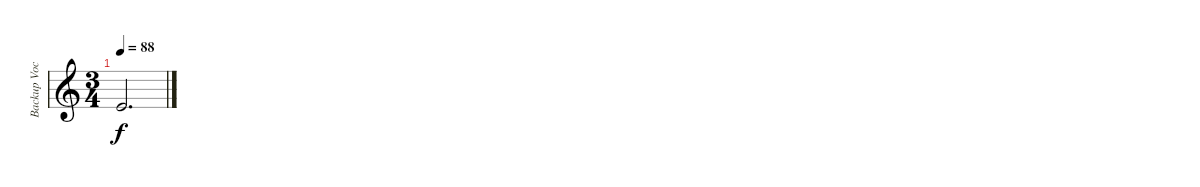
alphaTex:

\track ("Backup Vocals" "Backup Voc") {instrument flute}
\staff {score}
\tuning (E4 B3 G3 D3 A2 E2) {hide}
\ts (3 4)
\tempo 88
\clef g2
\ks c
0.1{t}.2{d dy f}
